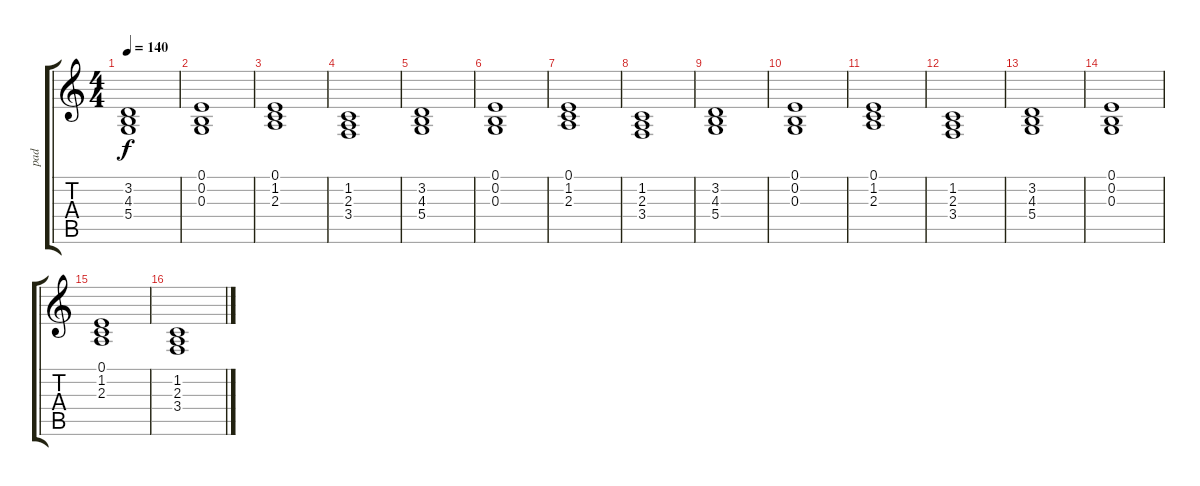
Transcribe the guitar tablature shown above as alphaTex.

\track ("pad" "pad") {instrument synthstrings1}
\staff {score tabs}
\tuning (E4 B3 G3 D3 A2 E2) {hide}
\ts (4 4)
\tempo 140
\clef g2
\ks c
(3.2 4.3 5.4).1{dy f} |
(0.1 0.2 0.3).1 |
(0.1 1.2 2.3).1 |
(1.2 2.3 3.4).1 |
(3.2 4.3 5.4).1 |
(0.1 0.2 0.3).1 |
(0.1 1.2 2.3).1 |
(1.2 2.3 3.4).1 |
(3.2 4.3 5.4).1 |
(0.1 0.2 0.3).1 |
(0.1 1.2 2.3).1 |
(1.2 2.3 3.4).1 |
(3.2 4.3 5.4).1 |
(0.1 0.2 0.3).1 |
(0.1 1.2 2.3).1 |
(1.2 2.3 3.4).1
